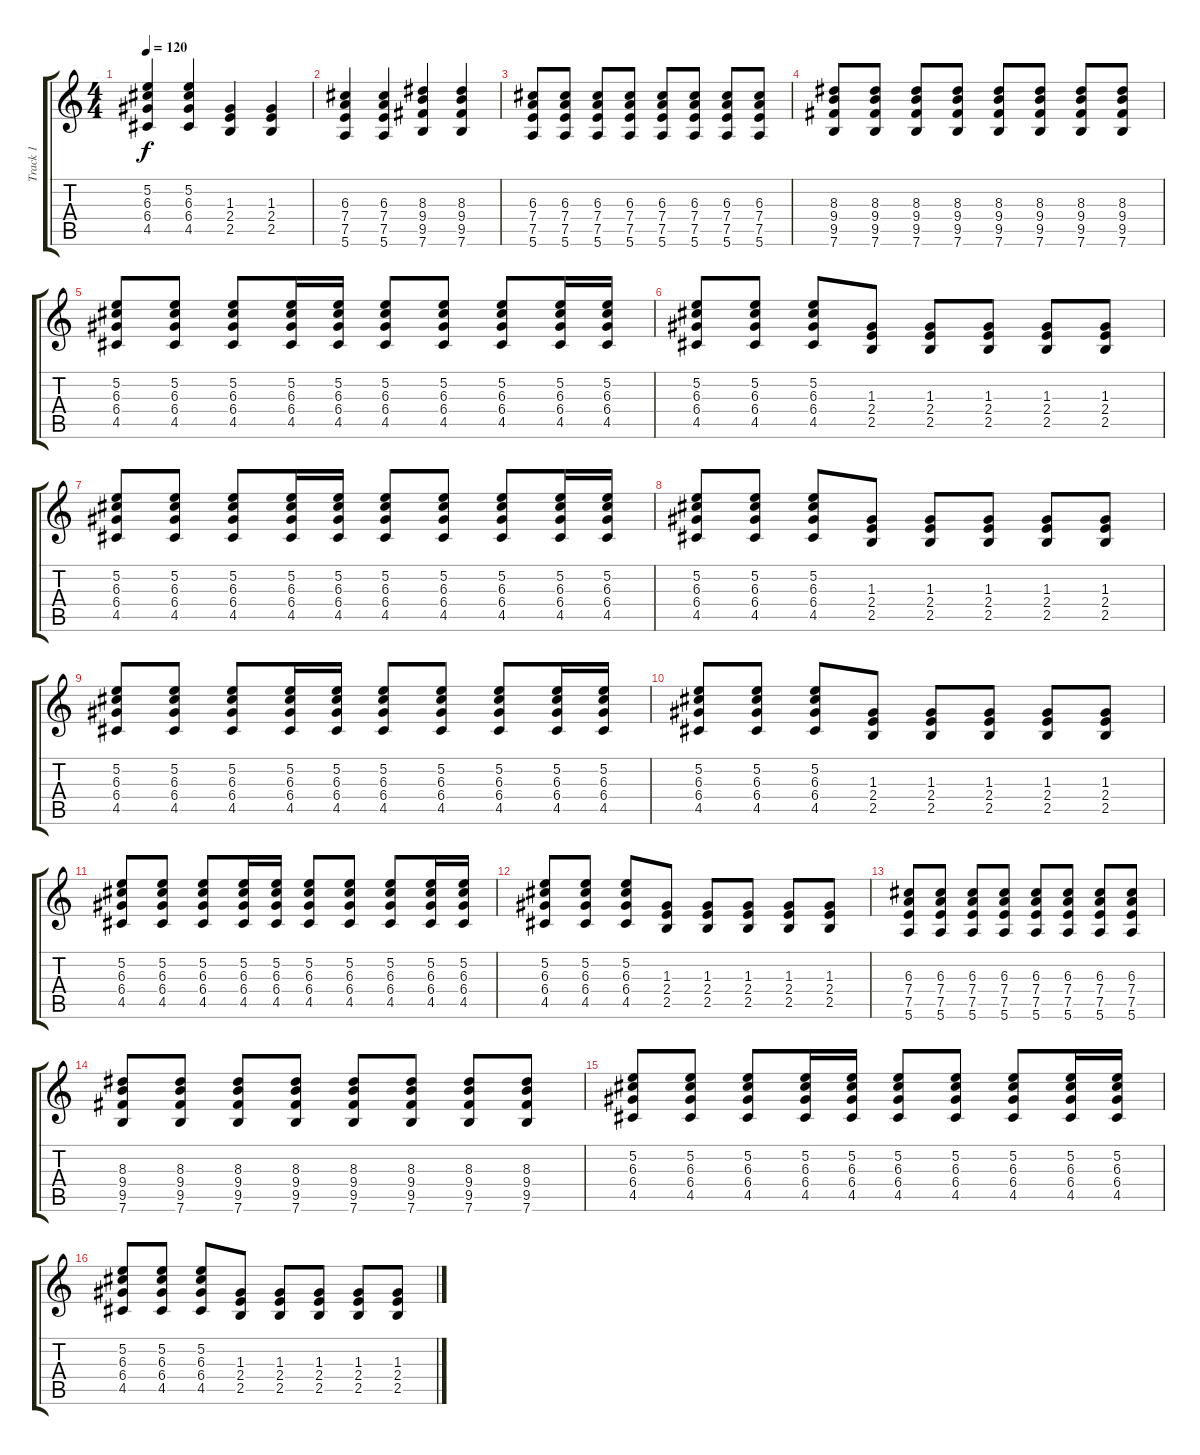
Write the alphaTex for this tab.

\track ("Track 1" "Track 1") {instrument acousticguitarsteel}
\staff {score tabs}
\tuning (E4 B3 G3 D3 A2 E2) {hide}
\ts (4 4)
\tempo 120
\clef g2
\ks c
(5.2 6.3 6.4 4.5).4{dy f} (5.2 6.3 6.4 4.5).4 (1.3 2.4 2.5).4 (1.3 2.4 2.5).4 |
(6.3 7.4 7.5 5.6).4 (6.3 7.4 7.5 5.6).4 (8.3 9.4 9.5 7.6).4 (8.3 9.4 9.5 7.6).4 |
(6.3 7.4 7.5 5.6).8 (6.3 7.4 7.5 5.6).8 (6.3 7.4 7.5 5.6).8 (6.3 7.4 7.5 5.6).8 (6.3 7.4 7.5 5.6).8 (6.3 7.4 7.5 5.6).8 (6.3 7.4 7.5 5.6).8 (6.3 7.4 7.5 5.6).8 |
(8.3 9.4 9.5 7.6).8 (8.3 9.4 9.5 7.6).8 (8.3 9.4 9.5 7.6).8 (8.3 9.4 9.5 7.6).8 (8.3 9.4 9.5 7.6).8 (8.3 9.4 9.5 7.6).8 (8.3 9.4 9.5 7.6).8 (8.3 9.4 9.5 7.6).8 |
(5.2 6.3 6.4 4.5).8 (5.2 6.3 6.4 4.5).8 (5.2 6.3 6.4 4.5).8 (5.2 6.3 6.4 4.5).16 (5.2 6.3 6.4 4.5).16 (5.2 6.3 6.4 4.5).8 (5.2 6.3 6.4 4.5).8 (5.2 6.3 6.4 4.5).8 (5.2 6.3 6.4 4.5).16 (5.2 6.3 6.4 4.5).16 |
(5.2 6.3 6.4 4.5).8 (5.2 6.3 6.4 4.5).8 (5.2 6.3 6.4 4.5).8 (1.3 2.4 2.5).8 (1.3 2.4 2.5).8 (1.3 2.4 2.5).8 (1.3 2.4 2.5).8 (1.3 2.4 2.5).8 |
(5.2 6.3 6.4 4.5).8 (5.2 6.3 6.4 4.5).8 (5.2 6.3 6.4 4.5).8 (5.2 6.3 6.4 4.5).16 (5.2 6.3 6.4 4.5).16 (5.2 6.3 6.4 4.5).8 (5.2 6.3 6.4 4.5).8 (5.2 6.3 6.4 4.5).8 (5.2 6.3 6.4 4.5).16 (5.2 6.3 6.4 4.5).16 |
(5.2 6.3 6.4 4.5).8 (5.2 6.3 6.4 4.5).8 (5.2 6.3 6.4 4.5).8 (1.3 2.4 2.5).8 (1.3 2.4 2.5).8 (1.3 2.4 2.5).8 (1.3 2.4 2.5).8 (1.3 2.4 2.5).8 |
(5.2 6.3 6.4 4.5).8 (5.2 6.3 6.4 4.5).8 (5.2 6.3 6.4 4.5).8 (5.2 6.3 6.4 4.5).16 (5.2 6.3 6.4 4.5).16 (5.2 6.3 6.4 4.5).8 (5.2 6.3 6.4 4.5).8 (5.2 6.3 6.4 4.5).8 (5.2 6.3 6.4 4.5).16 (5.2 6.3 6.4 4.5).16 |
(5.2 6.3 6.4 4.5).8 (5.2 6.3 6.4 4.5).8 (5.2 6.3 6.4 4.5).8 (1.3 2.4 2.5).8 (1.3 2.4 2.5).8 (1.3 2.4 2.5).8 (1.3 2.4 2.5).8 (1.3 2.4 2.5).8 |
(5.2 6.3 6.4 4.5).8 (5.2 6.3 6.4 4.5).8 (5.2 6.3 6.4 4.5).8 (5.2 6.3 6.4 4.5).16 (5.2 6.3 6.4 4.5).16 (5.2 6.3 6.4 4.5).8 (5.2 6.3 6.4 4.5).8 (5.2 6.3 6.4 4.5).8 (5.2 6.3 6.4 4.5).16 (5.2 6.3 6.4 4.5).16 |
(5.2 6.3 6.4 4.5).8 (5.2 6.3 6.4 4.5).8 (5.2 6.3 6.4 4.5).8 (1.3 2.4 2.5).8 (1.3 2.4 2.5).8 (1.3 2.4 2.5).8 (1.3 2.4 2.5).8 (1.3 2.4 2.5).8 |
(6.3 7.4 7.5 5.6).8 (6.3 7.4 7.5 5.6).8 (6.3 7.4 7.5 5.6).8 (6.3 7.4 7.5 5.6).8 (6.3 7.4 7.5 5.6).8 (6.3 7.4 7.5 5.6).8 (6.3 7.4 7.5 5.6).8 (6.3 7.4 7.5 5.6).8 |
(8.3 9.4 9.5 7.6).8 (8.3 9.4 9.5 7.6).8 (8.3 9.4 9.5 7.6).8 (8.3 9.4 9.5 7.6).8 (8.3 9.4 9.5 7.6).8 (8.3 9.4 9.5 7.6).8 (8.3 9.4 9.5 7.6).8 (8.3 9.4 9.5 7.6).8 |
(5.2 6.3 6.4 4.5).8 (5.2 6.3 6.4 4.5).8 (5.2 6.3 6.4 4.5).8 (5.2 6.3 6.4 4.5).16 (5.2 6.3 6.4 4.5).16 (5.2 6.3 6.4 4.5).8 (5.2 6.3 6.4 4.5).8 (5.2 6.3 6.4 4.5).8 (5.2 6.3 6.4 4.5).16 (5.2 6.3 6.4 4.5).16 |
(5.2 6.3 6.4 4.5).8 (5.2 6.3 6.4 4.5).8 (5.2 6.3 6.4 4.5).8 (1.3 2.4 2.5).8 (1.3 2.4 2.5).8 (1.3 2.4 2.5).8 (1.3 2.4 2.5).8 (1.3 2.4 2.5).8
